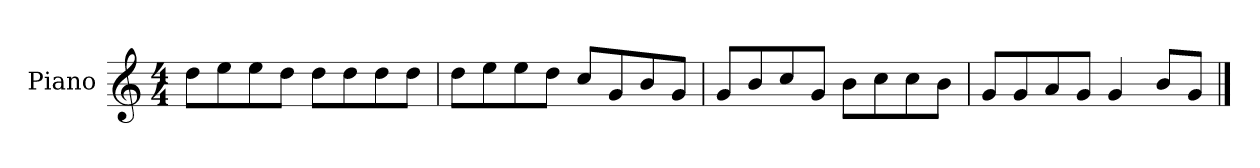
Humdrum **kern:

**kern
*part1
*staff1
*I"Piano
*I'P-no
*clefG2
*k[]
*M4/4
*MM90
=1
8dd\L
8ee\
8ee\
8dd\J
8dd\L
8dd\
8dd\
8dd\J
=2
8dd\L
8ee\
8ee\
8dd\J
8cc/L
8g/
8b/
8g/J
=3
8g/L
8b/
8cc/
8g/J
8b\L
8cc\
8cc\
8b\J
=4
8g/L
8g/
8a/
8g/J
4g/
8b/L
8g/J
==
*-
